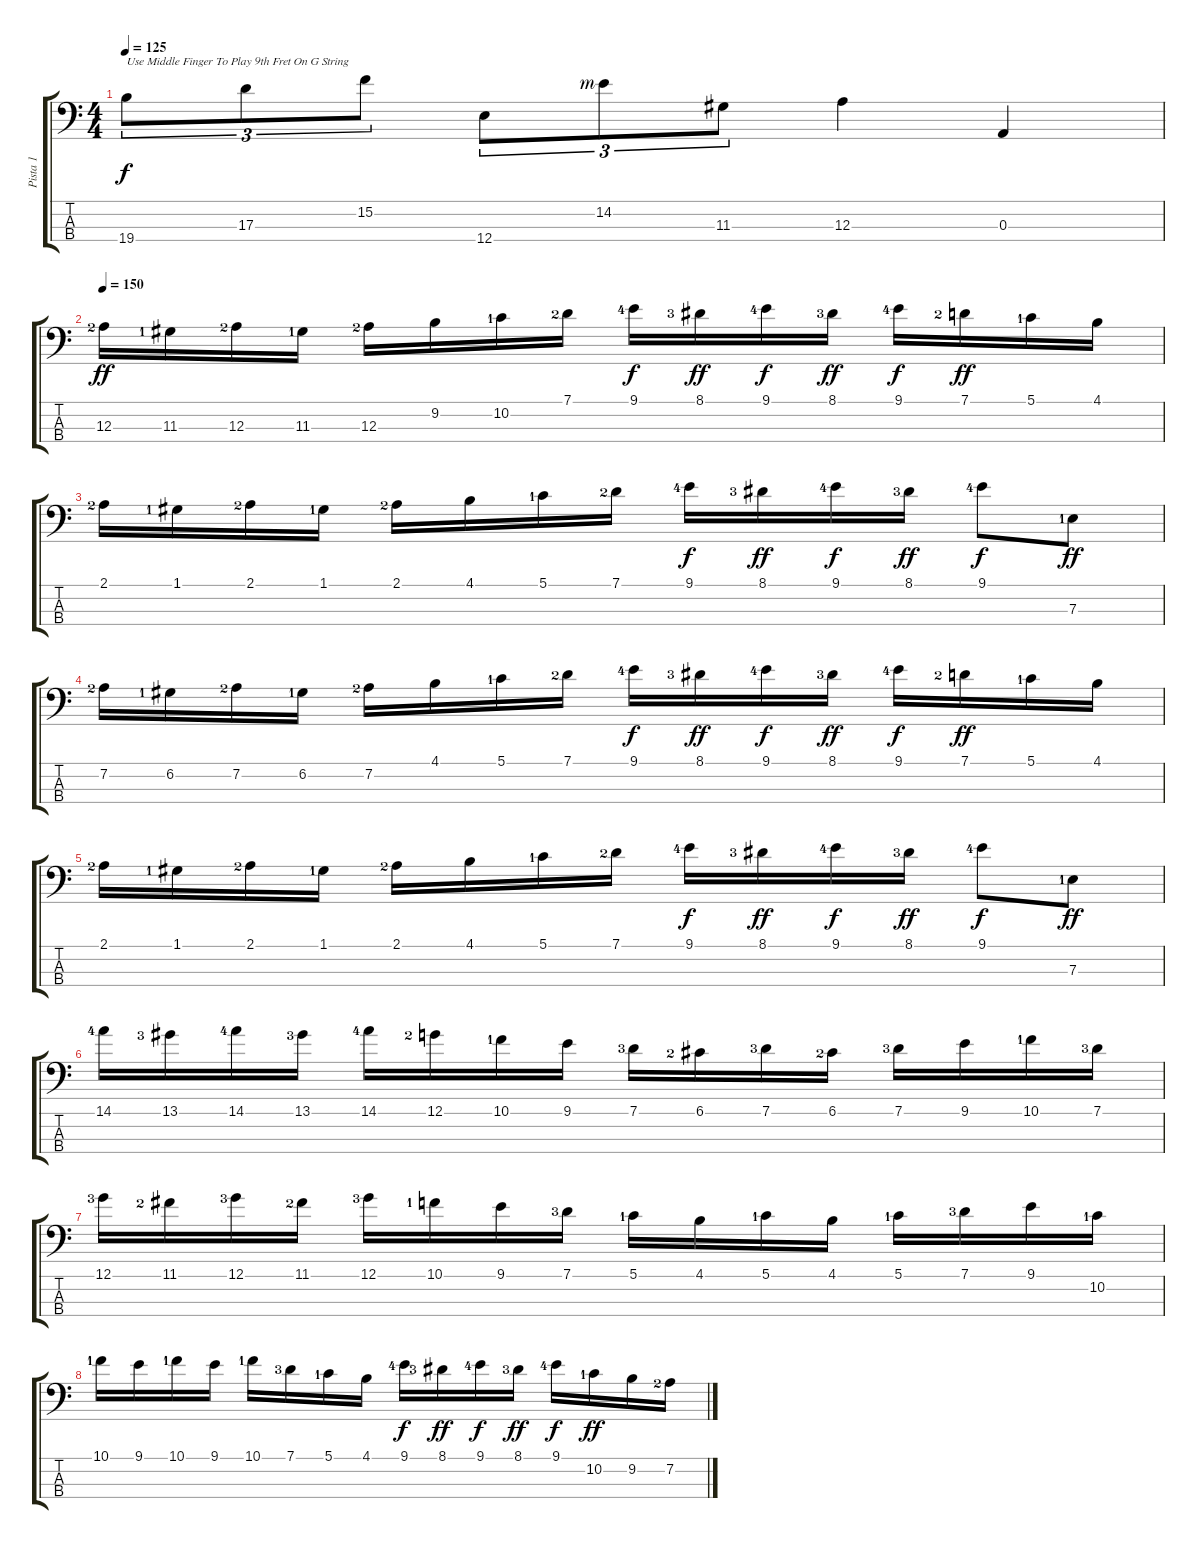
\track ("Pista 1" "Pista 1") {instrument electricbassfinger}
\staff {score tabs}
\tuning (G2 D2 A1 E1) {hide}
\ts (4 4)
\tempo 125
\clef f4
\ks c
19.4.8{tu (3 2) txt "Use Middle Finger To Play 9th Fret On G String" dy f} 17.3.8{tu (3 2)} 15.2.8{tu (3 2)} 12.4.8{tu (3 2)} 14.2{rf 3}.8{tu (3 2)} 11.3.8{tu (3 2)} 12.3.4 0.3.4 |
\tempo 150
12.3{lf 3}.16{dy ff} 11.3{lf 2}.16 12.3{lf 3}.16 11.3{lf 2}.16 12.3{lf 3}.16 9.2.16 10.2{lf 2}.16 7.1{lf 3}.16 9.1{lf 5}.16{dy f} 8.1{lf 4}.16{dy ff} 9.1{lf 5}.16{dy f} 8.1{lf 4}.16{dy ff} 9.1{lf 5}.16{dy f} 7.1{lf 3}.16{dy ff} 5.1{lf 2}.16 4.1.16 |
2.1{lf 3}.16 1.1{lf 2}.16 2.1{lf 3}.16 1.1{lf 2}.16 2.1{lf 3}.16 4.1.16 5.1{lf 2}.16 7.1{lf 3}.16 9.1{lf 5}.16{dy f} 8.1{lf 4}.16{dy ff} 9.1{lf 5}.16{dy f} 8.1{lf 4}.16{dy ff} 9.1{lf 5}.8{dy f} 7.3{lf 2}.8{dy ff} |
7.2{lf 3}.16 6.2{lf 2}.16 7.2{lf 3}.16 6.2{lf 2}.16 7.2{lf 3}.16 4.1.16 5.1{lf 2}.16 7.1{lf 3}.16 9.1{lf 5}.16{dy f} 8.1{lf 4}.16{dy ff} 9.1{lf 5}.16{dy f} 8.1{lf 4}.16{dy ff} 9.1{lf 5}.16{dy f} 7.1{lf 3}.16{dy ff} 5.1{lf 2}.16 4.1.16 |
2.1{lf 3}.16 1.1{lf 2}.16 2.1{lf 3}.16 1.1{lf 2}.16 2.1{lf 3}.16 4.1.16 5.1{lf 2}.16 7.1{lf 3}.16 9.1{lf 5}.16{dy f} 8.1{lf 4}.16{dy ff} 9.1{lf 5}.16{dy f} 8.1{lf 4}.16{dy ff} 9.1{lf 5}.8{dy f} 7.3{lf 2}.8{dy ff} |
14.1{lf 5}.16 13.1{lf 4}.16 14.1{lf 5}.16 13.1{lf 4}.16 14.1{lf 5}.16 12.1{lf 3}.16 10.1{lf 2}.16 9.1.16 7.1{lf 4}.16 6.1{lf 3}.16 7.1{lf 4}.16 6.1{lf 3}.16 7.1{lf 4}.16 9.1.16 10.1{lf 2}.16 7.1{lf 4}.16 |
12.1{lf 4}.16 11.1{lf 3}.16 12.1{lf 4}.16 11.1{lf 3}.16 12.1{lf 4}.16 10.1{lf 2}.16 9.1.16 7.1{lf 4}.16 5.1{lf 2}.16 4.1.16 5.1{lf 2}.16 4.1.16 5.1{lf 2}.16 7.1{lf 4}.16 9.1.16 10.2{lf 2}.16 |
10.1{lf 2}.16 9.1.16 10.1{lf 2}.16 9.1.16 10.1{lf 2}.16 7.1{lf 4}.16 5.1{lf 2}.16 4.1.16 9.1{lf 5}.16{dy f} 8.1{lf 4}.16{dy ff} 9.1{lf 5}.16{dy f} 8.1{lf 4}.16{dy ff} 9.1{lf 5}.16{dy f} 10.2{lf 2}.16{dy ff} 9.2.16 7.2{ss lf 3}.16
